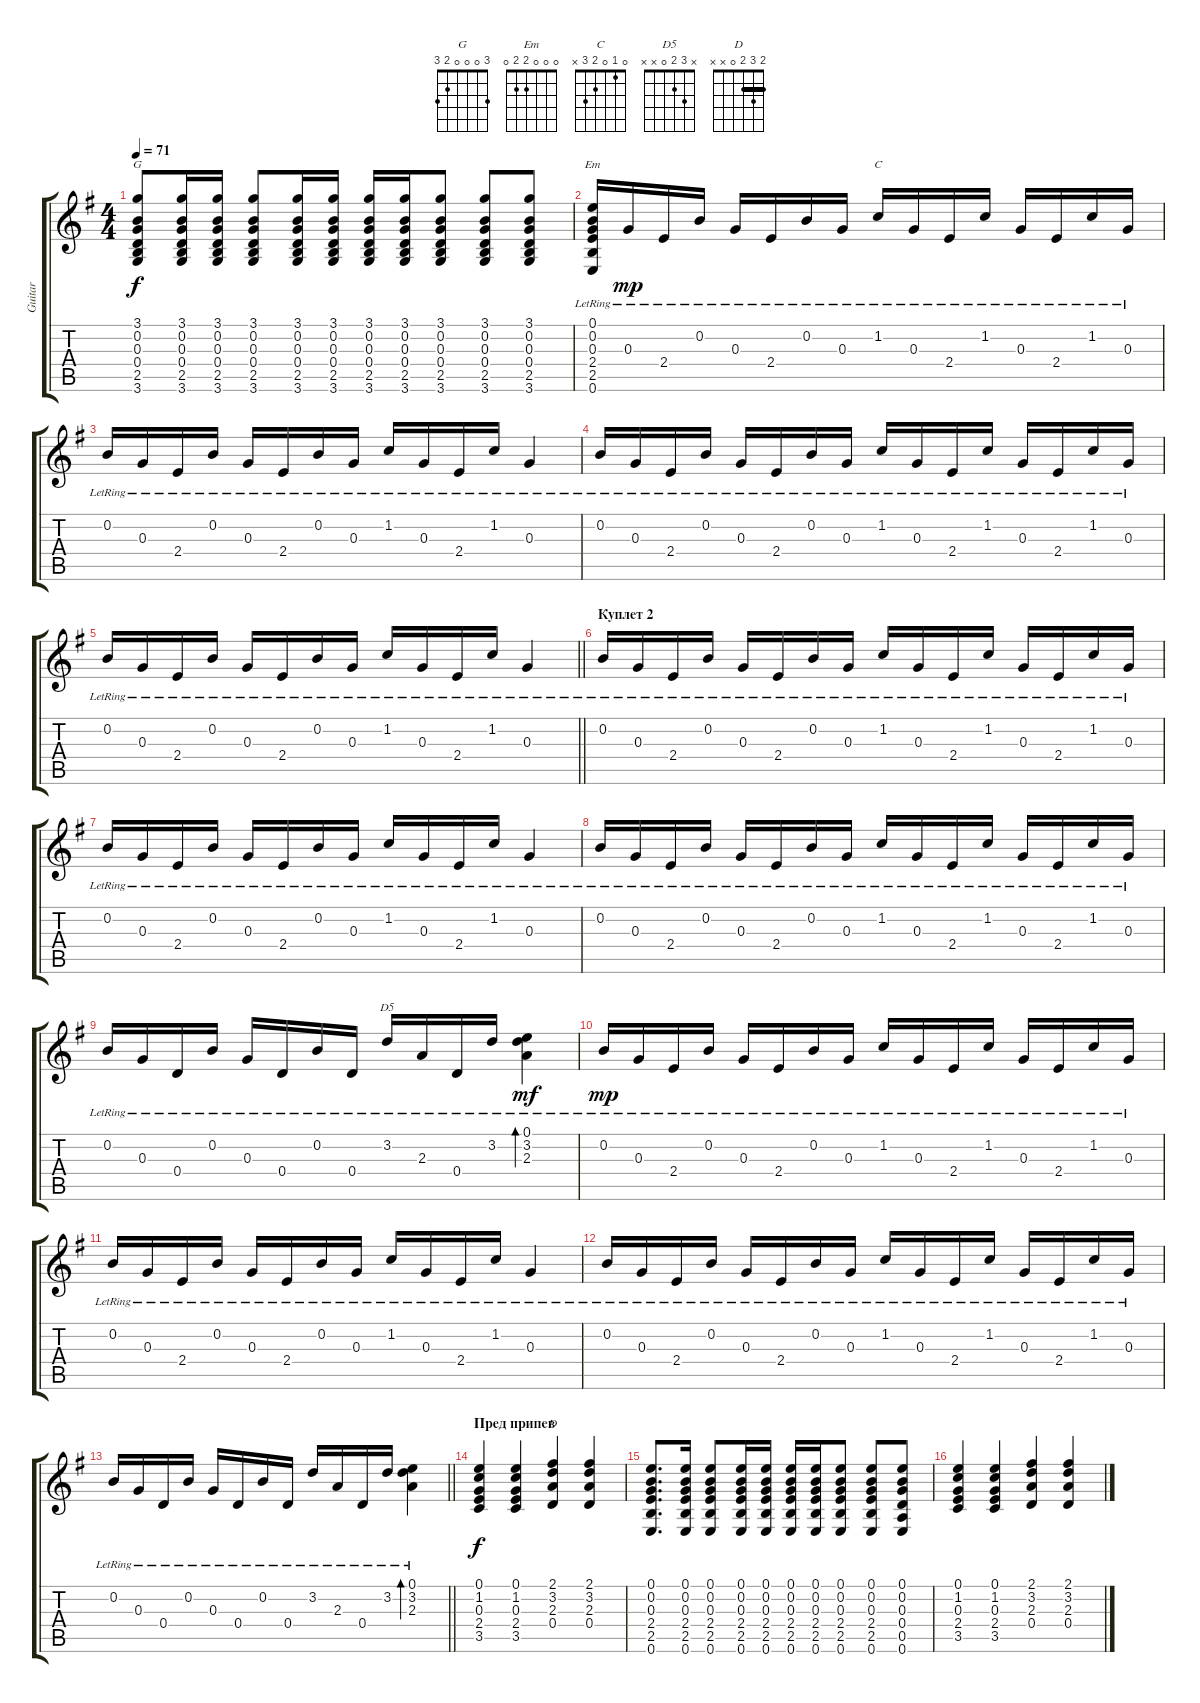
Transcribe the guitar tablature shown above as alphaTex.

\track ("Guitar" "Guitar") {instrument acousticguitarsteel}
\staff {score tabs}
\tuning (E4 B3 G3 D3 A2 E2) {hide}
\chord ("G" 3 0 0 0 2 3)
\chord ("Em" 0 0 0 2 2 0)
\chord ("C" 0 1 0 2 3 x)
\chord ("D5" x 3 2 0 x x)
\chord ("D" 2 3 2 0 x x) {barre 2}
\ts (4 4)
\tempo 71
\clef g2
\ks eminor
(3.1 0.2 0.3 0.4 2.5 3.6).8{ch "G" dy f} (3.1 0.2 0.3 0.4 2.5 3.6).16 (3.1 0.2 0.3 0.4 2.5 3.6).16 (3.1 0.2 0.3 0.4 2.5 3.6).8 (3.1 0.2 0.3 0.4 2.5 3.6).16 (3.1 0.2 0.3 0.4 2.5 3.6).16 (3.1 0.2 0.3 0.4 2.5 3.6).16 (3.1 0.2 0.3 0.4 2.5 3.6).16 (3.1 0.2 0.3 0.4 2.5 3.6).8 (3.1 0.2 0.3 0.4 2.5 3.6).8 (3.1 0.2 0.3 0.4 2.5 3.6).8 |
(0.1{lr} 0.2{lr} 0.3{lr} 2.4{lr} 2.5{lr} 0.6{lr}).16{ch "Em"} 0.3{lr}.16{dy mp} 2.4{lr}.16 0.2{lr}.16 0.3{lr}.16 2.4{lr}.16 0.2{lr}.16 0.3{lr}.16 1.2{lr}.16{ch "C"} 0.3{lr}.16 2.4{lr}.16 1.2{lr}.16 0.3{lr}.16 2.4{lr}.16 1.2{lr}.16 0.3{lr}.16 |
0.2{lr}.16 0.3{lr}.16 2.4{lr}.16 0.2{lr}.16 0.3{lr}.16 2.4{lr}.16 0.2{lr}.16 0.3{lr}.16 1.2{lr}.16 0.3{lr}.16 2.4{lr}.16 1.2{lr}.16 0.3{lr}.4 |
0.2{lr}.16 0.3{lr}.16 2.4{lr}.16 0.2{lr}.16 0.3{lr}.16 2.4{lr}.16 0.2{lr}.16 0.3{lr}.16 1.2{lr}.16 0.3{lr}.16 2.4{lr}.16 1.2{lr}.16 0.3{lr}.16 2.4{lr}.16 1.2{lr}.16 0.3{lr}.16 |
\barLineRight lightlight
0.2{lr}.16 0.3{lr}.16 2.4{lr}.16 0.2{lr}.16 0.3{lr}.16 2.4{lr}.16 0.2{lr}.16 0.3{lr}.16 1.2{lr}.16 0.3{lr}.16 2.4{lr}.16 1.2{lr}.16 0.3{lr}.4 |
\section ("" "Куплет 2")
0.2{lr}.16 0.3{lr}.16 2.4{lr}.16 0.2{lr}.16 0.3{lr}.16 2.4{lr}.16 0.2{lr}.16 0.3{lr}.16 1.2{lr}.16 0.3{lr}.16 2.4{lr}.16 1.2{lr}.16 0.3{lr}.16 2.4{lr}.16 1.2{lr}.16 0.3{lr}.16 |
0.2{lr}.16 0.3{lr}.16 2.4{lr}.16 0.2{lr}.16 0.3{lr}.16 2.4{lr}.16 0.2{lr}.16 0.3{lr}.16 1.2{lr}.16 0.3{lr}.16 2.4{lr}.16 1.2{lr}.16 0.3{lr}.4 |
0.2{lr}.16 0.3{lr}.16 2.4{lr}.16 0.2{lr}.16 0.3{lr}.16 2.4{lr}.16 0.2{lr}.16 0.3{lr}.16 1.2{lr}.16 0.3{lr}.16 2.4{lr}.16 1.2{lr}.16 0.3{lr}.16 2.4{lr}.16 1.2{lr}.16 0.3{lr}.16 |
0.2{lr}.16 0.3{lr}.16 0.4{lr}.16 0.2{lr}.16 0.3{lr}.16 0.4{lr}.16 0.2{lr}.16 0.4{lr}.16 3.2{lr}.16{ch "D5"} 2.3{lr}.16 0.4{lr}.16 3.2{lr}.16 (0.1{lr} 3.2{lr} 2.3{lr}).4{bd 60 dy mf} |
0.2{lr}.16{dy mp} 0.3{lr}.16 2.4{lr}.16 0.2{lr}.16 0.3{lr}.16 2.4{lr}.16 0.2{lr}.16 0.3{lr}.16 1.2{lr}.16 0.3{lr}.16 2.4{lr}.16 1.2{lr}.16 0.3{lr}.16 2.4{lr}.16 1.2{lr}.16 0.3{lr}.16 |
0.2{lr}.16 0.3{lr}.16 2.4{lr}.16 0.2{lr}.16 0.3{lr}.16 2.4{lr}.16 0.2{lr}.16 0.3{lr}.16 1.2{lr}.16 0.3{lr}.16 2.4{lr}.16 1.2{lr}.16 0.3{lr}.4 |
0.2{lr}.16 0.3{lr}.16 2.4{lr}.16 0.2{lr}.16 0.3{lr}.16 2.4{lr}.16 0.2{lr}.16 0.3{lr}.16 1.2{lr}.16 0.3{lr}.16 2.4{lr}.16 1.2{lr}.16 0.3{lr}.16 2.4{lr}.16 1.2{lr}.16 0.3{lr}.16 |
\barLineRight lightlight
0.2{lr}.16 0.3{lr}.16 0.4{lr}.16 0.2{lr}.16 0.3{lr}.16 0.4{lr}.16 0.2{lr}.16 0.4{lr}.16 3.2{lr}.16 2.3{lr}.16 0.4{lr}.16 3.2{lr}.16 (0.1{lr} 3.2{lr} 2.3{lr}).4{bd 60} |
\section ("" "Пред припев")
(0.1 1.2 0.3 2.4 3.5).4{dy f} (0.1 1.2 0.3 2.4 3.5).4 (2.1 3.2 2.3 0.4).4{ch "D"} (2.1 3.2 2.3 0.4).4 |
(0.1 0.2 0.3 2.4 2.5 0.6).8{d} (0.1 0.2 0.3 2.4 2.5 0.6).16 (0.1 0.2 0.3 2.4 2.5 0.6).8 (0.1 0.2 0.3 2.4 2.5 0.6).16 (0.1 0.2 0.3 2.4 2.5 0.6).16 (0.1 0.2 0.3 2.4 2.5 0.6).16 (0.1 0.2 0.3 2.4 2.5 0.6).16 (0.1 0.2 0.3 2.4 2.5 0.6).8 (0.1 0.2 0.3 2.4 2.5 0.6).8 (0.1 0.2 0.3 0.4 0.5 0.6).8 |
(0.1 1.2 0.3 2.4 3.5).4 (0.1 1.2 0.3 2.4 3.5).4 (2.1 3.2 2.3 0.4).4 (2.1 3.2 2.3 0.4).4
